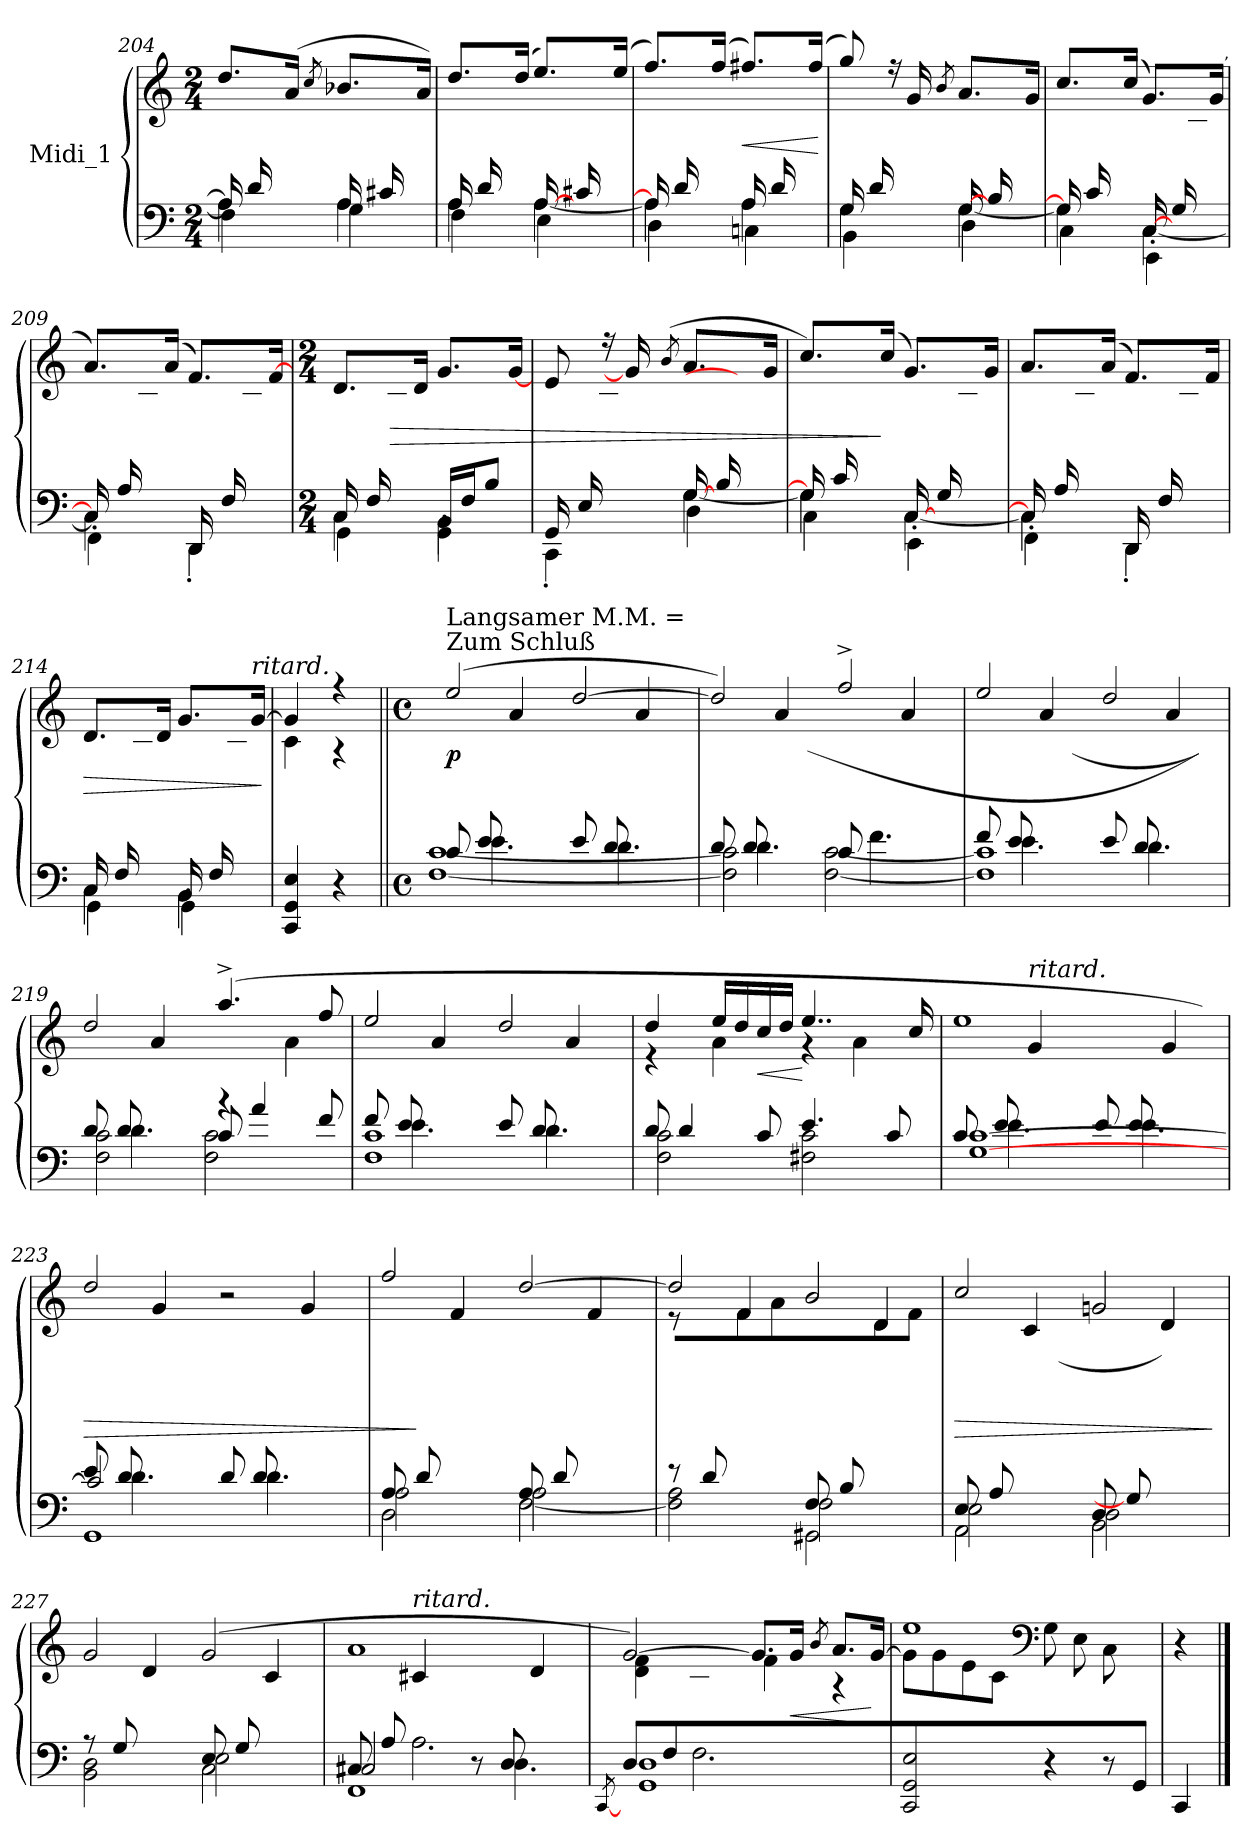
**kern	**kern	**dynam
*part1	*part1	*part1
*staff2	*staff1	*staff1/2
*I"Midi_1	*	*
*clefF4	*clefG2	*
*k[]	*k[]	*
*C:	*C:	*
*M2/4	*M2/4	*
=204	=204	=204
*^	*^	*
*	*^	*	*	*
16A/LL]	4A\]	4F\	8.dd/L	8ryy	.
16d/J	.	.	.	.	.
8ryy	.	.	.	8f\J	.
.	.	.	(>16a/Jk	.	.
.	.	.	8qcc/	.	.
16A/LL	4A\	4G\	8.b-X/L	8ryy	.
16c#X/J	.	.	.	.	.
8ryy	.	.	.	8e\J	.
.	.	.	16a/Jk)	.	.
!!LO:PB:g=z	!!
=205	=205	=205	=205	=205	=205
16A/LL	4A\	4F\	8.dd/L	8ryy	.
16d/J	.	.	.	.	.
8ryy	.	.	.	8f\J	.
.	.	.	(16dd/Jk	.	.
[16A/LL	[4A\	4E\	8.ee/L)	8ryy	.
16c#X/J	.	.	.	.	.
8ryy	.	.	.	8e\J	.
.	.	.	(>16ee/Jk	.	.
=206	=206	=206	=206	=206	=206
16A/LL]	4A\]	4D\	8.ff/L)	8ryy	.
16d/J	.	.	.	.	.
8ryy	.	.	.	8f\J	.
.	.	.	(>16ff/Jk	.	.
!	!	!	!	!	!LO:HP:b
16A/LL	4A\	4Cni\	8.ff#X/L)	8ryy	<
16d/J	.	.	.	.	.
8ryy	.	.	.	8f#X\J	.
.	.	.	(>16ff#/Jk	.	.
*v	*v	*v	*	*	*
*	*v	*v	*
.	.	[
=207	=207	=207
*^	*^	*
*	*^	*	*	*
16G/LL	4G\	4BB\	8gg/)	8ryy	.
16d/J	.	.	.	.	.
8ryy	.	.	16r	8fni\J	.
.	.	.	16g/	.	.
.	.	.	8qb/	.	.
[16G/LL	[4G\	4D\	8.a/L	8ryy	.
16B/J	.	.	.	.	.
8ryy	.	.	.	8f\J	.
.	.	.	16g/Jk	.	.
=208	=208	=208	=208	=208	=208
16G/LL]	4G\]	4C\	8.cc/L	8ryy	.
16c/J	.	.	.	.	.
8ryy	.	.	.	8e\J	.
.	.	.	(>16cc/Jk	.	.
[16C/LL	[4C\	4EE'\	8.g/L)	8ryy	.
16G/J	.	.	.	.	.
8ryy	.	.	.	8c\J	.
.	.	.	(>16g/Jk	.	.
!!LO:LB:g=z	!!
=209	=209	=209	=209	=209	=209
16C/LL]	4C\]	4FF'\	8.a/L)	8ryy	.
16A/J	.	.	.	.	.
8ryy	.	.	.	8c\J	.
.	.	.	(>16a/Jk	.	.
16DD/LL	4DD'\	4ryy	8.f/L)	8ryy	.
16F/J	.	.	.	.	.
8ryy	.	.	.	8c\J	.
.	.	.	[16f/Jk	.	.
*v	*v	*v	*	*	*
!!LO:LB:g=z	!!
=210	=210	=210	=210
*M2/4	*M2/4	*	*
*^	*	*	*
*	*^	*	*	*
*	*	*^	*	*	*
16C/LL	4C\	4GG'\	4ryy	8.d/L	8ryy	.
16F/J	.	.	.	.	.	.
!	!	!	!	!	!	!LO:HP:b
4.ryy	.	.	.	.	8c\J	>
.	.	.	.	16d/Jk	.	.
.	16BB/LL	4GG'\	4BB\	4ryy	8.g/L	.
.	16F/J	.	.	.	.	.
.	8B/J	.	.	.	.	.
.	.	.	.	.	[16g/Jk	.
=211	=211	=211	=211	=211	=211	=211
16GG/LL	4CC'\	4ryy	2ryy	8e/	8ryy	.
16E/J	.	.	.	.	.	.
8ryy	.	.	.	16r	8c\J	.
.	.	.	.	16g/]	.	.
.	.	.	.	(>8qb/	.	.
[16G/LL	[4G\	4D\	.	8.a/L	8ryy	.
16B/J	.	.	.	.	.	.
8ryy	.	.	.	.	8f\J]	.
.	.	.	.	16g/Jk	.	.
=212	=212	=212	=212	=212	=212	=212
16G/LL]	4G\]	4C\	2ryy	8.cc/L)	8ryy	.
16c/J	.	.	.	.	.	.
8ryy	.	.	.	.	8e\J	.
.	.	.	.	(16cc/Jk	.	]
[16C/LL	[4C\	4EE'\	.	8.g/L)	8ryy	.
16G/J	.	.	.	.	.	.
8ryy	.	.	.	.	8c\J	.
.	.	.	.	16g/Jk	.	.
=213	=213	=213	=213	=213	=213	=213
16C/LL]	4C\]	4FF'\	2ryy	8.a/L	8ryy	.
16A/J	.	.	.	.	.	.
8ryy	.	.	.	.	8c\J	.
.	.	.	.	(16a/Jk	.	.
16DD/LL	4DD'\	4ryy	.	8.f/L)	8ryy	.
16F/J	.	.	.	.	.	.
8ryy	.	.	.	.	8c\J	.
.	.	.	.	16f/Jk	.	.
!!LO:PB:g=z	!!
=214	=214	=214	=214	=214	=214	=214
!	!	!	!	!	!	!LO:HP:b
16C/LL	4C\	4GG'\	2ryy	8.d/L	8ryy	>
16F/J	.	.	.	.	.	.
8ryy	.	.	.	.	8c\J	.
.	.	.	.	16d/Jk	.	.
16BB/LL	4BB\	4GG'\	.	8.g/L	8ryy	.
16F/J	.	.	.	.	.	.
8ryy	.	.	.	.	8B\J	.
!	!	!	!	!LO:TX:a:i:t=ritard.	!	!
.	.	.	.	[16g/Jk	.	.
*v	*v	*v	*v	*	*	*
*	*v	*v	*
.	.	]
=215	=215	=215
*^	*^	*
*	*^	*	*	*
4CC/ 4GG/ 4E/	2ryy	2ryy	4g/]	4c\	.
4r	.	.	4r	4r	.
*v	*v	*v	*	*	*
*	*v	*v	*
!!LO:LB:g=z
=216||	=216||	=216||
*M4/4	*M4/4	*
*met(c)	*met(c)	*
*^	*^	*
*	*^	*	*^	*
*	*	*^	*	*	*	*
!	!	!	!	!LO:TX:a:t=Zum Schluß	!	!	!
!	!	!	!	!LO:TX:a:t=Langsamer M.M. =	!	!	!
!	!	!	!	!	!	!	!LO:DY:b
8c/L	4ryy	8ryy	[1F [1c	(>2ee/	4ryy	4ryy	p
8e/	.	4.e\	.	.	.	.	.
4ryy	4ryy	.	.	.	8a\	4a/	.
.	.	.	.	.	8cc\J	.	.
*	*	*	*	*MM116	*	*	*
8e/L	4ryy	8ryy	.	[2dd/	4ryy	4ryy	.
8d/	.	4.d\	.	.	.	.	.
4ryy	4ryy	.	.	.	8a\	4a/	.
.	.	.	.	.	8cc\J	.	.
=217	=217	=217	=217	=217	=217	=217	=217
8d/L	4ryy	8ryy	2F\] 2c\]	2dd/])	4ryy	4ryy	.
8d/	.	4.d\	.	.	.	.	.
4ryy	4ryy	.	.	.	8a\	4a/	.
.	.	.	.	.	(>8cc\J	.	.
8c/L	4ryy	8ryy	[2F\ [2c\	2ff^/	8ryy	4ryy	.
4.ryy	.	4.f\	.	.	8f\	.	.
.	4ryy	.	.	.	8a\	4a/	.
.	.	.	.	.	8cc\J	.	.
=218	=218	=218	=218	=218	=218	=218	=218
8f/L	4ryy	8ryy	1F] 1c]	2ee/	4ryy	4ryy	.
8e/	.	4.e\	.	.	.	.	.
4ryy	4ryy	.	.	.	8a\	4a/	.
.	.	.	.	.	(>8cc\J	.	.
8e/L	4ryy	8ryy	.	2dd/	4ryy	4ryy	.
8d/	.	4.d\	.	.	.	.	.
4ryy	4ryy	.	.	.	8a\	4a/	.
.	.	.	.	.	8cc\J))	.	.
!!LO:LB:g=z	!!	!!
=219	=219	=219	=219	=219	=219	=219	=219
8d/L	4ryy	8ryy	2F\ 2c\	2dd/	4ryy	4ryy	.
8d/	.	4.d\	.	.	.	.	.
2.ryy	4ryy	.	.	.	8a\	4a/	.
.	.	.	.	.	8cc\J	.	.
.	4rb	8c/	2F\ 2c\	(>4.aa^/	4ryy	4.ryy	.
.	.	4a/	.	.	.	.	.
.	8ryy	.	.	.	4a\	.	.
.	8ryy	8f/	.	8ryy	.	8ff/	.
=220	=220	=220	=220	=220	=220	=220	=220
8f/L	4ryy	8ryy	1F 1c	2ee/	4ryy	4ryy	.
8e/	.	4.e\	.	.	.	.	.
4ryy	4ryy	.	.	.	8a\	4a/	.
.	.	.	.	.	8cc\J	.	.
8e/L	4ryy	8ryy	.	2dd/	4ryy	4ryy	.
8d/	.	4.d\	.	.	.	.	.
4ryy	4ryy	.	.	.	8a\	4a/	.
.	.	.	.	.	8cc\J	.	.
*	*	*v	*v	*	*	*	*
*	*	*	*	*v	*v	*
=221	=221	=221	=221	=221	=221
2ryy	8d/	2F\ 2c\	4dd/	4r	.
.	4d/	.	.	.	.
.	.	.	16ee/LL	4a\	.
.	.	.	16dd/	.	.
!	!	!	!	!	!LO:HP:b
.	8c/	.	16cc/	.	<
.	.	.	16dd/JJ	.	.
2ryy	4.e/	2F#X\ 2c\	4..ee/	4r	[
.	.	.	.	4a\	.
.	8c/	.	.	.	.
.	.	.	16cc/	.	.
=222	=222	=222	=222	=222	=222
*	*	*	*	*^	*
8c/L	8ryy	[1G [1c	4ryy	4ryy	1ee	.
8e/	4.e\	.	.	.	.	.
!	!	!	!LO:TX:a:i:t=ritard.	!	!	!
4ryy	.	.	8g\	4g/	.	.
.	.	.	8cc\J	.	.	.
8e/L	8ryy	.	4ryy	4ryy	.	.
8e/	4.e\	.	.	.	.	.
4ryy	.	.	8g\	4g/	.	.
.	.	.	8cc\J)	.	.	.
*	*	*	*v	*v	*v	*
!!LO:LB:g=z
=223	=223	=223	=223	=223
*	*^	*^	*	*
*	*	*	*	*	*	*
!	!	!	!	!	!	!LO:HP:b
*	*	*	*	*	*^	*
*	*	*	*	*	*	*^	*
*	*	*	*	*	*	*	*^	*
8e/L	4ryy	2c/]	8ryy	1GG	2dd/	4ryy	4ryy	2.ryy	>
8d/	.	.	4.d\	.	.	.	.	.	.
2.ryy	4ryy	.	.	.	.	8g\	4g/	.	.
.	.	.	.	.	.	8cc\J	.	.	.
.	2ryy	8ryy	8d/L	.	2r	4ryy	2ryy	.	.
.	.	4.d\	8d/	.	.	.	.	.	.
.	.	.	4ryy	.	.	4g/	.	8g\	.
.	.	.	.	.	.	.	.	8b\J	.
*	*	*	*	*	*	*	*v	*v	*
=224	=224	=224	=224	=224	=224	=224	=224	=224
8A/L	4ryy	2A\	2D\	2ryy	2ff/	4ryy	4ryy	.
8d/	.	.	.	.	.	.	.	]
4ryy	4ryy	.	.	.	.	8f\	4f/	.
.	.	.	.	.	.	8a\J	.	.
8A/L	4ryy	2A\	[2F\	2ryy	[2dd/	4ryy	4ryy	.
8d/	.	.	.	.	.	.	.	.
4ryy	4ryy	.	.	.	.	8f\	4f/	.
.	.	.	.	.	.	8a\J	.	.
=225	=225	=225	=225	=225	=225	=225	=225	=225
8ryy	4ryy	8r	2F\] 2A\	2ryy	2dd/]	8r	4ryy	.
8d/L	.	8ryy	.	.	.	8ryy	.	.
4ryy	4ryy	4ryy	.	.	.	8f\	4f/	.
.	.	.	.	.	.	8a\J	.	.
8F/L	4ryy	2F\	2GG#X\	2ryy	2b/	4ryy	4ryy	.
8B/	.	.	.	.	.	.	.	.
4ryy	4ryy	.	.	.	.	8d\	4d/	.
.	.	.	.	.	.	8f\J	.	.
=226	=226	=226	=226	=226	=226	=226	=226	=226
!	!	!	!	!	!	!	!	!LO:HP:b
8E/L	4ryy	2E\	2AA\	2ryy	2cc/	4ryy	4ryy	>
8A/	.	.	.	.	.	.	.	.
4ryy	4ryy	.	.	.	.	8c\	4c/	.
.	.	.	.	.	.	(>8e\J	.	.
8D/L	4ryy	2D\	2BB\	2ryy	2gni/	4ryy	4ryy	.
8G/]	.	.	.	.	.	.	.	.
4ryy	4ryy	.	.	.	.	8d\)	4d/	.
.	.	.	.	.	.	8f\J	.	.
*v	*v	*v	*v	*v	*	*	*	*
*	*v	*v	*v	*
.	.	]
!!LO:LB:g=z
=227	=227	=227
*^	*^	*
*	*^	*	*^	*
*	*	*^	*	*	*	*
*	*	*	*^	*	*	*	*
8ryy	4ryy	8r	2BB\ 2D\	2ryy	2g/	8ryy	4ryy	.
8G/L	.	8ryy	.	.	.	8ryy	.	.
4ryy	4ryy	4ryy	.	.	.	8d\	4d/	.
.	.	.	.	.	.	8f\J	.	.
8E/L	4ryy	2E\	2C\	2ryy	(>2g/	4ryy	4ryy	.
8G/	.	.	.	.	.	.	.	.
4ryy	4ryy	.	.	.	.	8c\	4c/	.
.	.	.	.	.	.	8e\J	.	.
*	*	*	*v	*v	*	*	*	*
=228	=228	=228	=228	=228	=228	=228	=228
8C#X/L	2C#X/	4ryy	1FF	4ryy	4ryy	1a	.
8A/	.	.	.	.	.	.	.
!	!	!	!	!LO:TX:a:i:t=ritard.	!	!	!
4.ryy	.	2.A\	.	4c#X/	8c#\	.	.
.	.	.	.	.	8e\J	.	.
.	8r	.	.	4ryy	8ryy	.	.
8D/L	4.D\	.	.	.	8ryy	.	.
4ryy	.	.	.	4d/	8d\	.	.
.	.	.	.	.	8f\J	.	.
=229	=229	=229	=229	=229	=229	=229	=229
.	.	[8qCC/	.	.	.	.	.
8D/L	4ryy	1GG 1D	2ryy	[2g/)	4d\ 4f\	4ryy	.
8F/	.	.	.	.	.	.	.
4ryy	2.F\	.	.	.	4ryy	8B\	.
.	.	.	.	.	.	8d\J	.
2ryy	.	.	2ryy	8.g/L]	4f\	2ryy	.
!	!	!	!	!	!	!	!LO:HP:b
.	.	.	.	16g/Jk	.	.	<
.	.	.	.	8qb/	.	.	.
.	.	.	.	8.a/L	4r	.	.
.	.	.	.	[16g/Jk	.	.	[
*	*	*	*	*	*v	*v	*
=230	=230	=230	=230	=230	=230	=230
*	*	*	*^	*	*	*
!	!	!	!	!	!	!	!LO:DY:b
!	!	!	!	!	!	!	!LO:DY:n=1:a
2..ryy	2ryy	2CC/ 2GG/ 2E/	2ryy	2ryy	8g\L]	1ee	p f
.	.	.	.	.	8g\	.	.
.	.	.	.	.	8e\	.	.
.	.	.	.	.	8c\J	.	.
*	*	*	*	*	*clefF4	*	*
.	2ryy	4r	2ryy	2ryy	8G\L	.	.
.	.	.	.	.	8E\	.	.
.	.	8r	.	.	8C\	.	.
8GG/J	.	8ryy	.	.	8ryy	.	.
*	*	*	*v	*v	*	*	*
=231	=231	=231	=231	=231	=231	=231
4ryy	4CC/	4ryy	4ryy	4r	4ryy	.
*v	*v	*v	*v	*	*	*
*	*v	*v	*
==	==	==
*-	*-	*-
